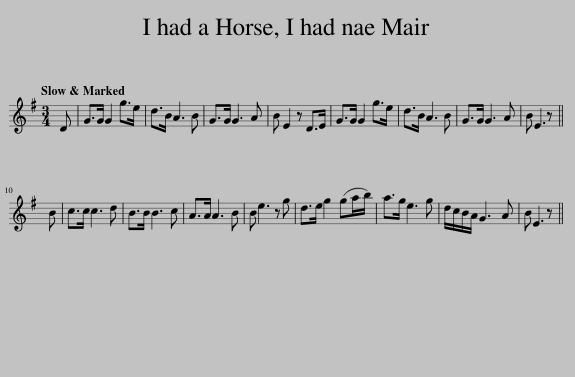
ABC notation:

X:1
L:1/8
Q:1/4=120
M:3/4
I:linebreak $
K:G
V:1 treble
V:1
 D | G>G G2 g>e | d>B A3 B | G>G G3 A | B E2 z D>E | %5
 G>G G2 g>e | d>B A3 B | G>G G3 A | B E3 z ||$ B | %10
 c>c c3 d | B>B B3 c | A>A A3 B | B e3 z g | d>e g2 (ga/b/) | %15
 a>g e3 g | d/c/B/A/ G3 A | B E3 z || %18
